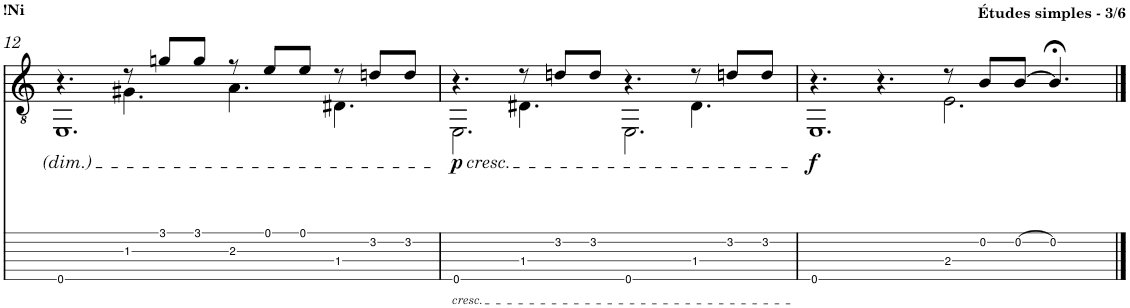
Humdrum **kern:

**kern	**kern	**dynam
*part1	*part1	*part1
*staff2	*staff1	*staff1/2
*I"Guitar	*	*
*I'Guit.	*	*
!!LO:PB:g=z
*	*clefGv2	*
*k[]	*k[]	*
*M12/8	*M12/8	*
=12	=12	=12
*^	*^	*
*	*^	*	*^	*
4.r	4.r	1.EE	4.r	4.ryy	1.EE	.
8r	4.G#	.	8r	4.G#X\	.	.
8gnL	.	.	8gn/L	.	.	.
8gJ	.	.	8g/J	.	.	.
8r	4.A	.	8r	4.A\	.	.
8eL	.	.	8e/L	.	.	.
8eJ	.	.	8e/J	.	.	.
8r	4.D#	.	8r	4.D#X\	.	.
8dnL	.	.	8dn/L	.	.	.
8dJ	.	.	8d/J	.	.	.
=13	=13	=13	=13	=13	=13	=13
!	!	!	!LO:TX:b:i:t=cresc.	!	!	!
!LO:TX:b:i:t=cresc.	!	!	!	!	!	!
!	!	!	!	!	!	!LO:DY:b
4.r	4.r	2.EE	4.r	4.ryy	2.EE\	p
8r	4.D#	.	8r	4.D#X\	.	.
8dnL	.	.	8dn/L	.	.	.
8dJ	.	.	8d/J	.	.	.
4.r	4.r	2.EE	4.r	4.ryy	2.EE\	.
8r	4.D#	.	8r	4.D#\	.	.
8dnL	.	.	8dn/L	.	.	.
8dJ	.	.	8d/J	.	.	.
=14	=14	=14	=14	=14	=14	=14
!	!	!	!	!	!	!LO:DY:b
4.r	4.r	1.EE	4.r	4.ryy	1.EE	f
4.r	4.r	.	4.r	4.ryy	.	.
8r	2.E	.	8r	2.E\	.	.
8BL	.	.	8B/L	.	.	.
[8BJ	.	.	[8B/J	.	.	.
4.B;<]	.	.	4.B;</]	.	.	.
*v	*v	*v	*	*	*	*
*	*v	*v	*v	*
==	==	==
*-	*-	*-
